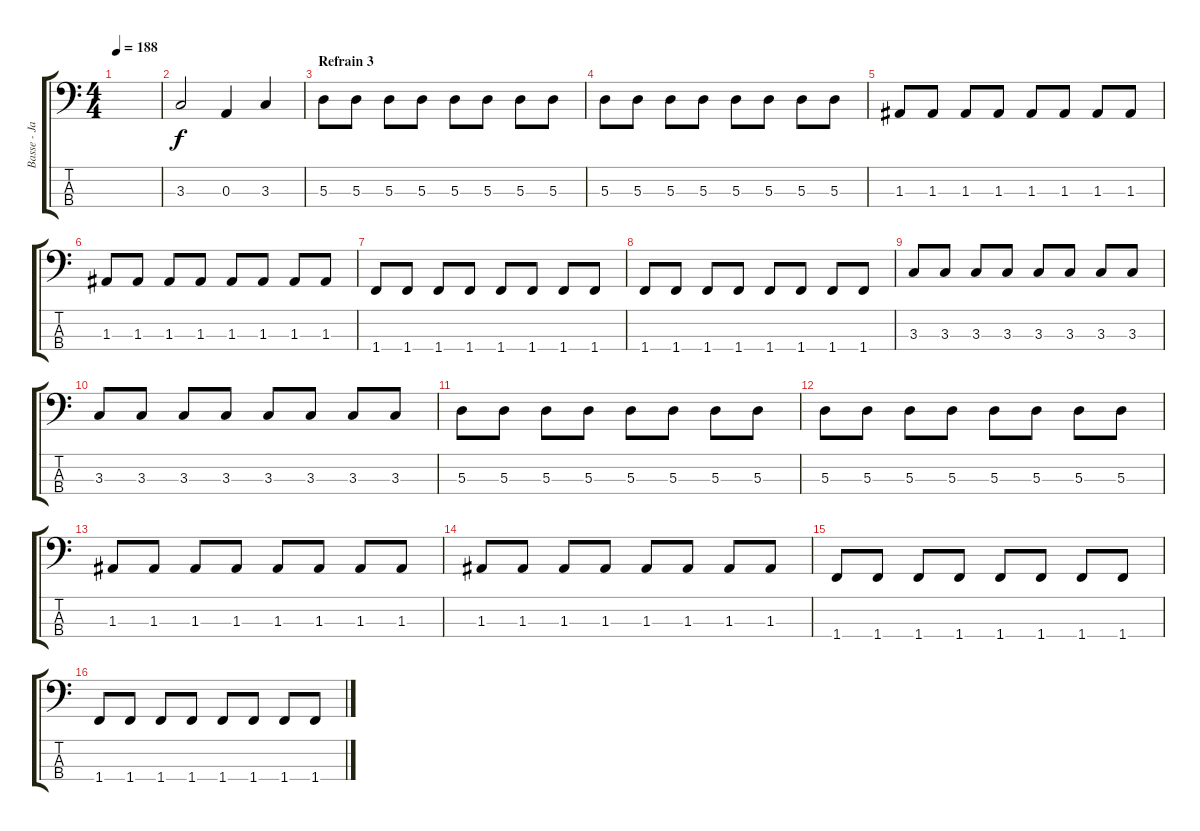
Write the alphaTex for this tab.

\track ("Basse - Jay Bentley" "Basse - Ja") {instrument electricbasspick}
\staff {score tabs}
\tuning (G2 D2 A1 E1) {hide}
\ts (4 4)
\tempo 188
\clef f4
\ks c
|
3.3.2 0.3.4 3.3.4 |
\section ("" "Refrain 3")
5.3.8 5.3.8 5.3.8 5.3.8 5.3.8 5.3.8 5.3.8 5.3.8 |
5.3.8 5.3.8 5.3.8 5.3.8 5.3.8 5.3.8 5.3.8 5.3.8 |
1.3.8 1.3.8 1.3.8 1.3.8 1.3.8 1.3.8 1.3.8 1.3.8 |
1.3.8 1.3.8 1.3.8 1.3.8 1.3.8 1.3.8 1.3.8 1.3.8 |
1.4.8 1.4.8 1.4.8 1.4.8 1.4.8 1.4.8 1.4.8 1.4.8 |
1.4.8 1.4.8 1.4.8 1.4.8 1.4.8 1.4.8 1.4.8 1.4.8 |
3.3.8 3.3.8 3.3.8 3.3.8 3.3.8 3.3.8 3.3.8 3.3.8 |
3.3.8 3.3.8 3.3.8 3.3.8 3.3.8 3.3.8 3.3.8 3.3.8 |
5.3.8 5.3.8 5.3.8 5.3.8 5.3.8 5.3.8 5.3.8 5.3.8 |
5.3.8 5.3.8 5.3.8 5.3.8 5.3.8 5.3.8 5.3.8 5.3.8 |
1.3.8 1.3.8 1.3.8 1.3.8 1.3.8 1.3.8 1.3.8 1.3.8 |
1.3.8 1.3.8 1.3.8 1.3.8 1.3.8 1.3.8 1.3.8 1.3.8 |
1.4.8 1.4.8 1.4.8 1.4.8 1.4.8 1.4.8 1.4.8 1.4.8 |
1.4.8 1.4.8 1.4.8 1.4.8 1.4.8 1.4.8 1.4.8 1.4.8
